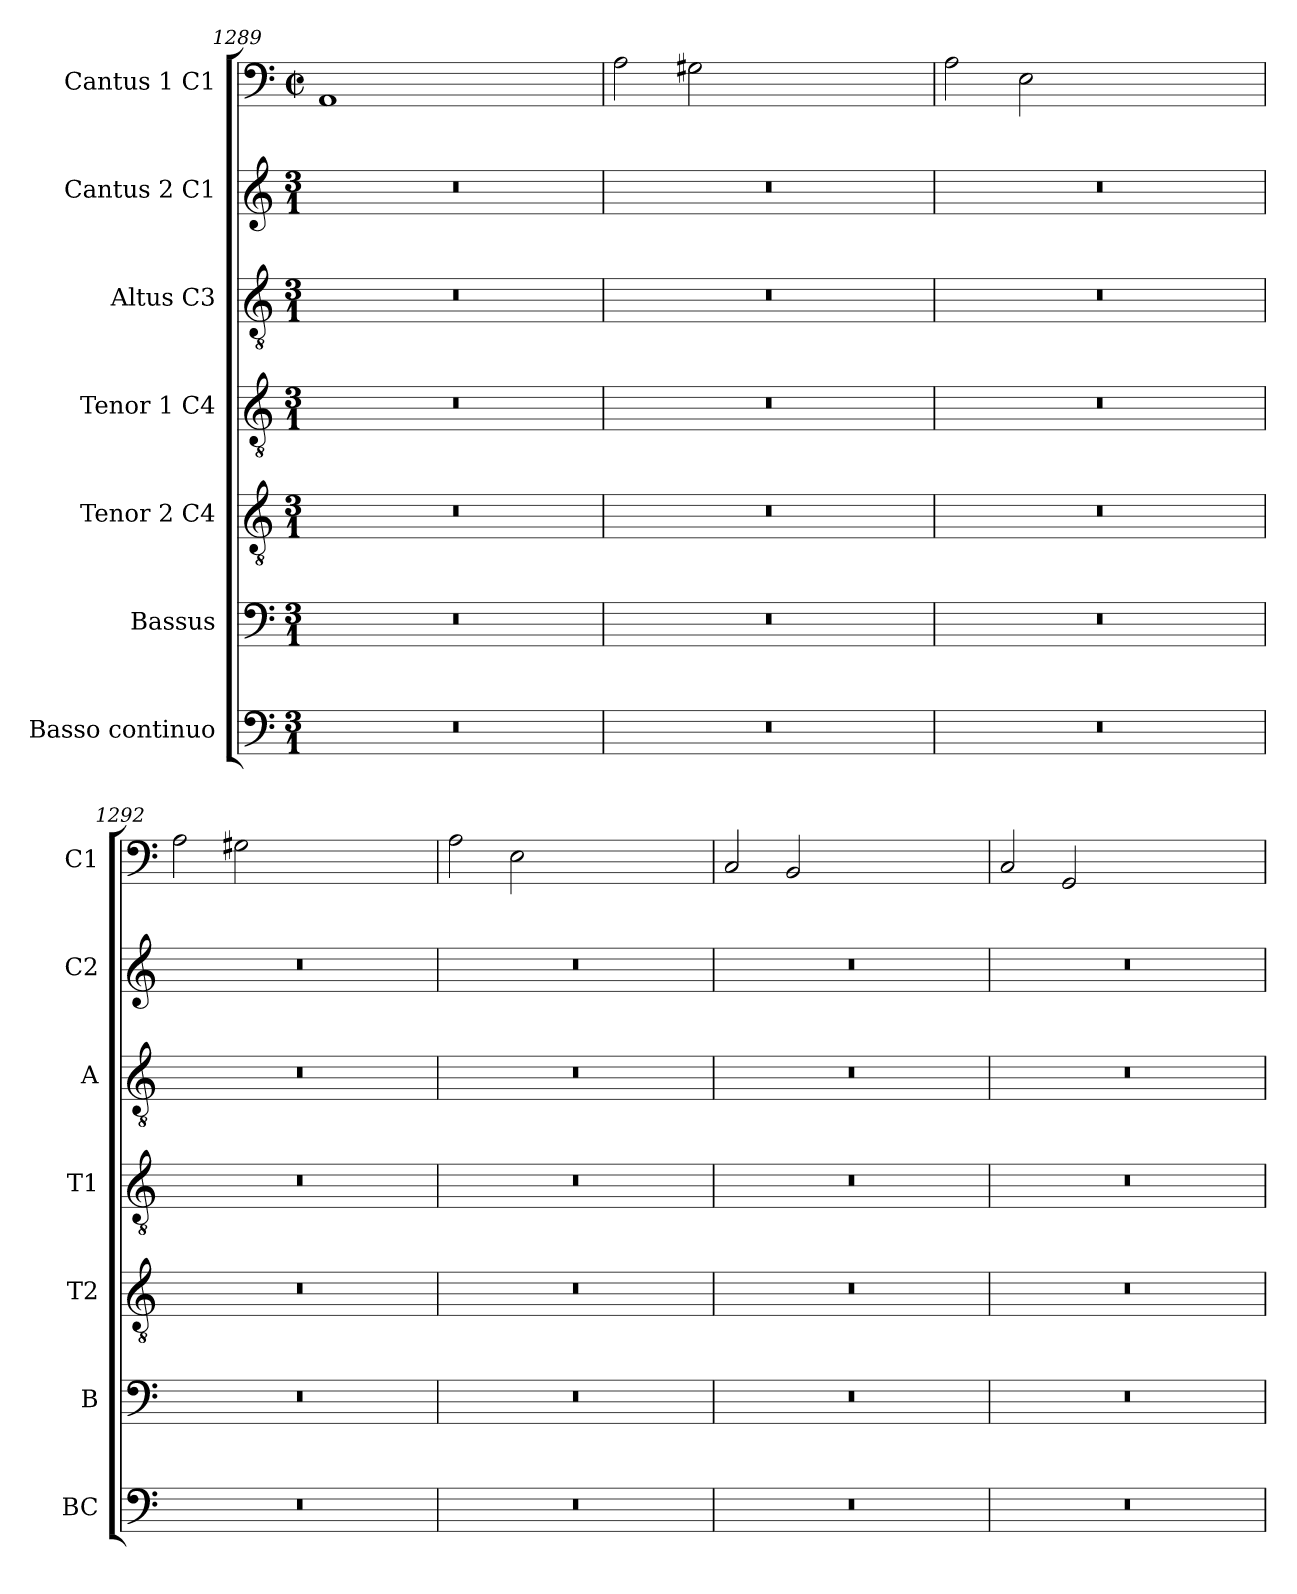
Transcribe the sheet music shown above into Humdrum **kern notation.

**kern	**kern	**kern	**kern	**kern	**kern	**kern
*part7	*part6	*part5	*part4	*part3	*part2	*part1
*staff7	*staff6	*staff5	*staff4	*staff3	*staff2	*staff1
*I"Basso continuo	*I"Bassus	*I"Tenor 2 C4	*I"Tenor 1 C4	*I"Altus C3	*I"Cantus 2 C1	*I"Cantus 1 C1
*I'BC	*I'B	*I'T2	*I'T1	*I'A	*I'C2	*I'C1
!!LO:LB:g=z
*clefF4	*clefF4	*clefGv2	*clefGv2	*clefGv2	*clefG2	*clefF4
*ITrd7c12	*	*	*	*	*	*
*k[]	*k[]	*k[]	*k[]	*k[]	*k[]	*k[]
*C:	*C:	*C:	*C:	*C:	*C:	*C:
*M3/1	*M3/1	*M3/1	*M3/1	*M3/1	*M3/1	*M2/2
*	*	*	*	*	*	*met(c|)
=1289	=1289	=1289	=1289	=1289	=1289	=1289
0.r	0.r	0.r	0.r	0.r	0.r	1AA
.	.	.	.	.	.	0ryy
=1290	=1290	=1290	=1290	=1290	=1290	=1290
0.r	0.r	0.r	0.r	0.r	0.r	2A\
.	.	.	.	.	.	2G#X>\
.	.	.	.	.	.	0ryy
=1291	=1291	=1291	=1291	=1291	=1291	=1291
0.r	0.r	0.r	0.r	0.r	0.r	2A\
.	.	.	.	.	.	2E\
.	.	.	.	.	.	0ryy
=1292	=1292	=1292	=1292	=1292	=1292	=1292
0.r	0.r	0.r	0.r	0.r	0.r	2A\
.	.	.	.	.	.	2G#X>\
.	.	.	.	.	.	0ryy
=1293	=1293	=1293	=1293	=1293	=1293	=1293
0.r	0.r	0.r	0.r	0.r	0.r	2A\
.	.	.	.	.	.	2E\
.	.	.	.	.	.	0ryy
=1294	=1294	=1294	=1294	=1294	=1294	=1294
0.r	0.r	0.r	0.r	0.r	0.r	2C/
.	.	.	.	.	.	2BB</
.	.	.	.	.	.	0ryy
=1295	=1295	=1295	=1295	=1295	=1295	=1295
0.r	0.r	0.r	0.r	0.r	0.r	2C/
.	.	.	.	.	.	2GG/
.	.	.	.	.	.	0ryy
=	=	=	=	=	=	=
*-	*-	*-	*-	*-	*-	*-
